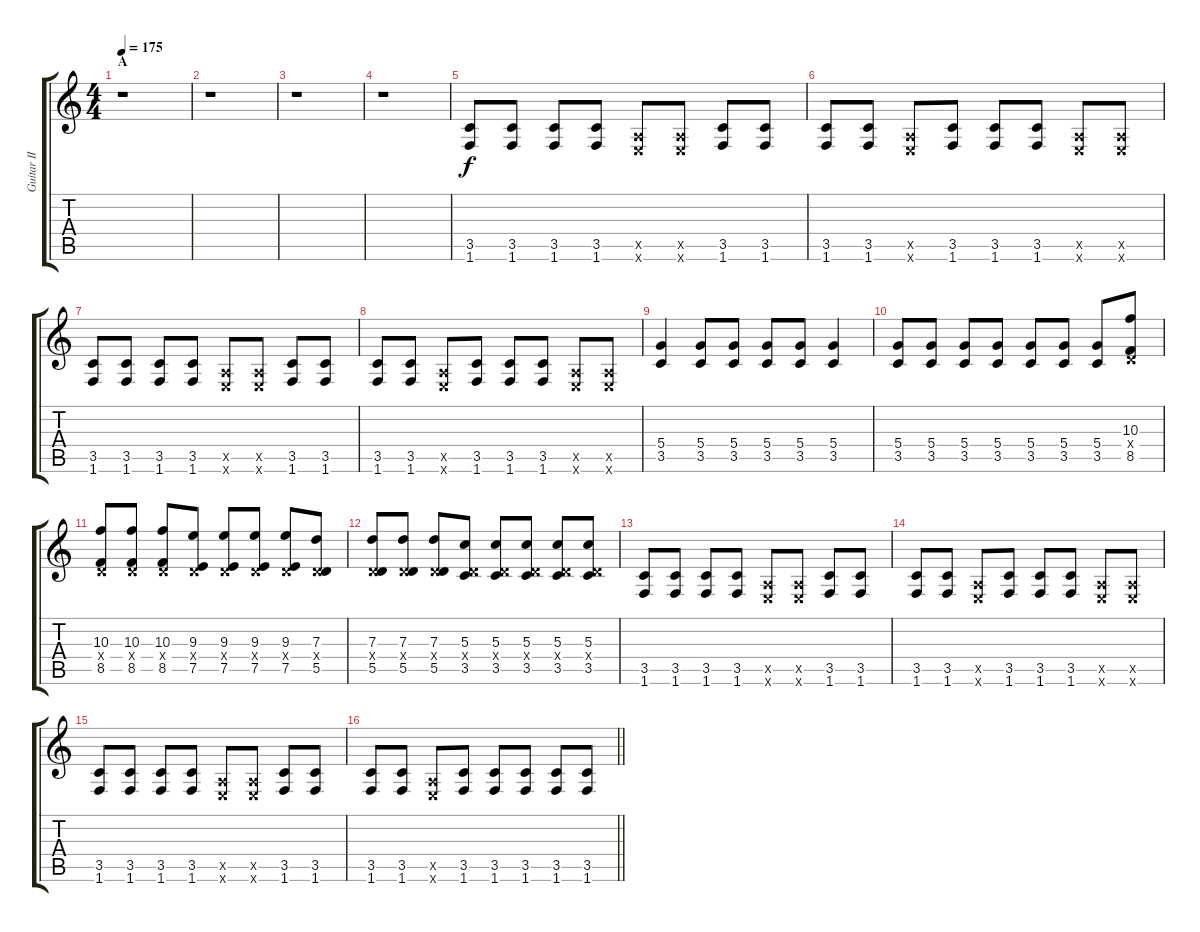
\track ("Guitar II - Gotoh" "Guitar II ") {instrument distortionguitar}
\staff {score tabs}
\tuning (E4 B3 G3 D3 A2 E2) {hide}
\ts (4 4)
\section ("" "A")
\tempo 175
\clef g2
\ks c
r.1{dy f instrument distortionguitar} |
r.1 |
r.1 |
r.1 |
(3.5 1.6).8 (3.5 1.6).8 (3.5 1.6).8 (3.5 1.6).8 (0.5{x} 0.6{x}).8 (0.5{x} 0.6{x}).8 (3.5 1.6).8 (3.5 1.6).8 |
(3.5 1.6).8 (3.5 1.6).8 (0.5{x} 0.6{x}).8 (3.5 1.6).8 (3.5 1.6).8 (3.5 1.6).8 (0.5{x} 0.6{x}).8 (0.5{x} 0.6{x}).8 |
(3.5 1.6).8 (3.5 1.6).8 (3.5 1.6).8 (3.5 1.6).8 (0.5{x} 0.6{x}).8 (0.5{x} 0.6{x}).8 (3.5 1.6).8 (3.5 1.6).8 |
(3.5 1.6).8 (3.5 1.6).8 (0.5{x} 0.6{x}).8 (3.5 1.6).8 (3.5 1.6).8 (3.5 1.6).8 (0.5{x} 0.6{x}).8 (0.5{x} 0.6{x}).8 |
(5.4 3.5).4 (5.4 3.5).8 (5.4 3.5).8 (5.4 3.5).8 (5.4 3.5).8 (5.4 3.5).4 |
(5.4 3.5).8 (5.4 3.5).8 (5.4 3.5).8 (5.4 3.5).8 (5.4 3.5).8 (5.4 3.5).8 (5.4 3.5).8 (10.3 0.4{x} 8.5).8 |
(10.3 0.4{x} 8.5).8 (10.3 0.4{x} 8.5).8 (10.3 0.4{x} 8.5).8 (9.3 0.4{x} 7.5).8 (9.3 0.4{x} 7.5).8 (9.3 0.4{x} 7.5).8 (9.3 0.4{x} 7.5).8 (7.3 0.4{x} 5.5).8 |
(7.3 0.4{x} 5.5).8 (7.3 0.4{x} 5.5).8 (7.3 0.4{x} 5.5).8 (5.3 0.4{x} 3.5).8 (5.3 0.4{x} 3.5).8 (5.3 0.4{x} 3.5).8 (5.3 0.4{x} 3.5).8 (5.3 0.4{x} 3.5).8 |
(3.5 1.6).8 (3.5 1.6).8 (3.5 1.6).8 (3.5 1.6).8 (0.5{x} 0.6{x}).8 (0.5{x} 0.6{x}).8 (3.5 1.6).8 (3.5 1.6).8 |
(3.5 1.6).8 (3.5 1.6).8 (0.5{x} 0.6{x}).8 (3.5 1.6).8 (3.5 1.6).8 (3.5 1.6).8 (0.5{x} 0.6{x}).8 (0.5{x} 0.6{x}).8 |
(3.5 1.6).8 (3.5 1.6).8 (3.5 1.6).8 (3.5 1.6).8 (0.5{x} 0.6{x}).8 (0.5{x} 0.6{x}).8 (3.5 1.6).8 (3.5 1.6).8 |
\barLineRight lightlight
(3.5 1.6).8 (3.5 1.6).8 (0.5{x} 0.6{x}).8 (3.5 1.6).8 (3.5 1.6).8 (3.5 1.6).8 (3.5 1.6).8 (3.5 1.6).8
